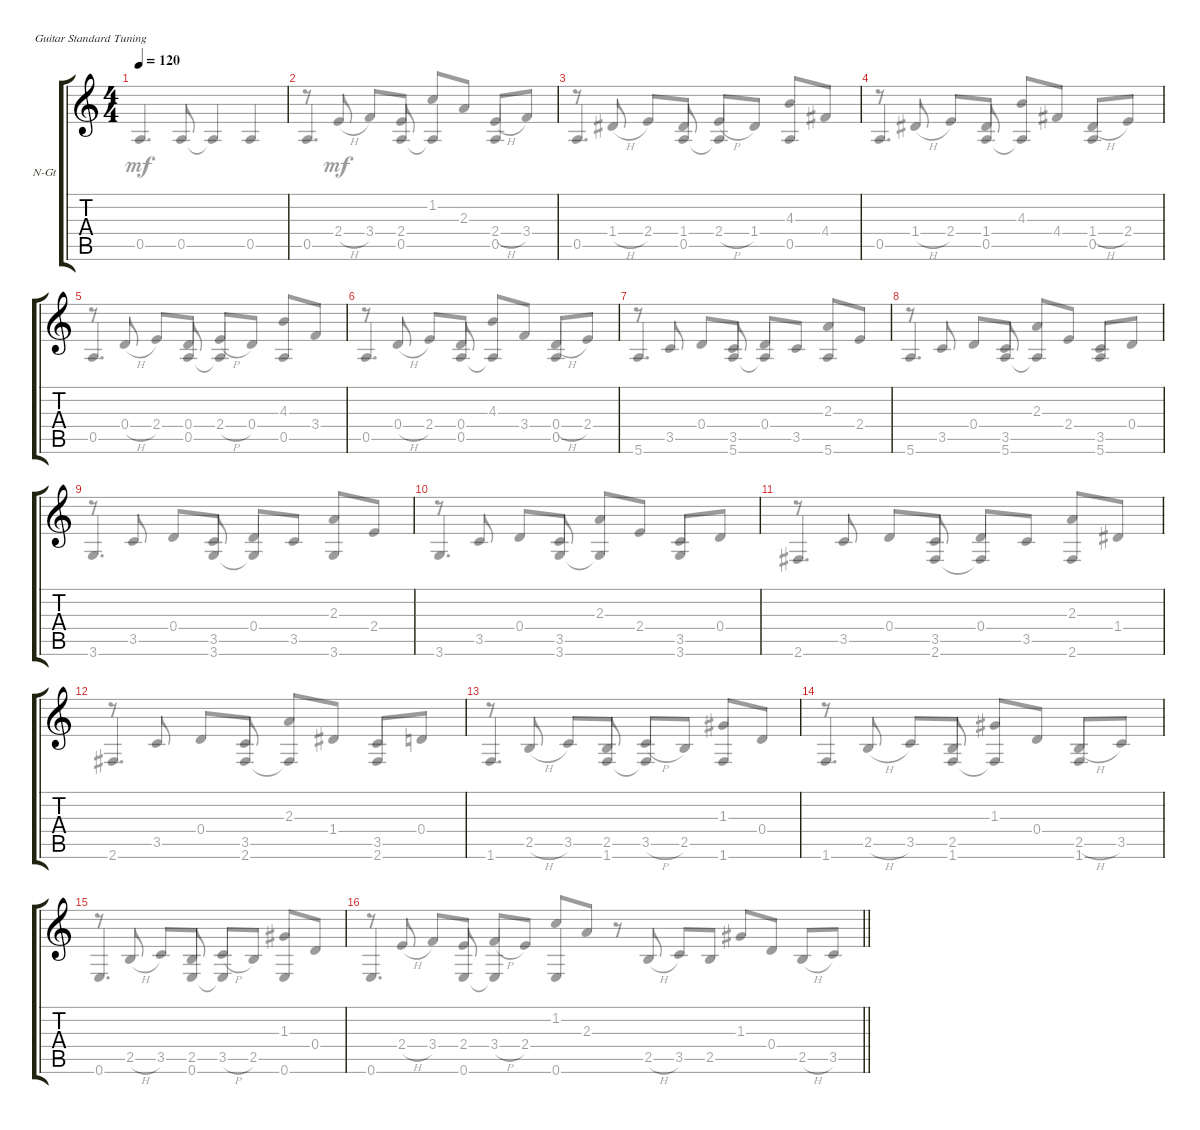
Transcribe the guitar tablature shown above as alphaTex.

\defaultSystemsLayout 4
\bracketExtendMode groupsimilarinstruments
\firstSystemTrackNameOrientation horizontal
\otherSystemsTrackNameOrientation horizontal
\track ("Nylon Guitar" "N-Gt") {instrument acousticguitarsteel}
\staff {score tabs}
\tuning (E4 B3 G3 D3 A2 E2)
\voice
\ts (4 4)
\tempo 120
\clef g2
\scale
1.13871
\ks c
|
\scale
0.930643 |
\scale
0.930643 |
\scale
1.07818 |
\scale
0.960908 |
\scale
0.960908 |
\scale
1.07818 |
\scale
0.960908 |
\scale
0.960908 |
\scale
1.07818 |
\scale
0.960908 |
\scale
0.960908 |
\scale
1.07818 |
\scale
0.960908 |
\scale
0.960908 |
\barLineRight lightlight
\voice
\clef g2
\ottava regular
\simile none
\scale
1.13871
\ks c
r.8{dy mf beam invert} 2.4{h}.8{beam invert} 3.4.8{beam invert} 2.4.8 3.4{h}.8{beam invert} 2.4.8 1.2.8{beam invert} 2.3.8 |
\scale
0.930643 r.8{beam invert} 2.4{h}.8{beam invert} 3.4.8{beam invert} 2.4.8 1.2.8{beam invert} 2.3.8 2.4{h}.8{beam invert} 3.4.8 |
\scale
0.930643 r.8{beam invert} 1.4{h}.8{beam invert} 2.4.8{beam invert} 1.4.8 2.4{h}.8{beam invert} 1.4.8 4.3.8{beam invert} 4.4.8 |
\scale
1.07818 r.8{beam invert} 1.4{h}.8{beam invert} 2.4.8{beam invert} 1.4.8 4.3.8{beam invert} 4.4.8 1.4{h}.8{beam invert} 2.4.8 |
\scale
0.960908 r.8{beam invert} 0.4{h}.8{beam invert} 2.4.8{beam invert} 0.4.8 2.4{h}.8{beam invert} 0.4.8 4.3.8{beam invert} 3.4.8 |
\scale
0.960908 r.8{beam invert} 0.4{h}.8{beam invert} 2.4.8{beam invert} 0.4.8 4.3.8{beam invert} 3.4.8 0.4{h}.8{beam invert} 2.4.8 |
\scale
1.07818 r.8 3.5.8{beam invert} 0.4.8{beam invert} 3.5.8 0.4.8{beam invert} 3.5.8 2.3.8{beam invert} 2.4.8 |
\scale
0.960908 r.8{beam invert} 3.5.8{beam invert} 0.4.8{beam invert} 3.5.8 2.3.8{beam invert} 2.4.8 3.5.8{beam invert} 0.4.8 |
\scale
0.960908 r.8{beam invert} 3.5.8{beam invert} 0.4.8{beam invert} 3.5.8 0.4.8{beam invert} 3.5.8 2.3.8{beam invert} 2.4.8 |
\scale
1.07818 r.8{beam invert} 3.5.8{beam invert} 0.4.8{beam invert} 3.5.8 2.3.8{beam invert} 2.4.8 3.5.8{beam invert} 0.4.8 |
\scale
0.960908 r.8{beam invert} 3.5.8{beam invert} 0.4.8{beam invert} 3.5.8 0.4.8{beam invert} 3.5.8 2.3.8{beam invert} 1.4.8 |
\scale
0.960908 r.8{beam invert} 3.5.8{beam invert} 0.4.8{beam invert} 3.5.8 2.3.8{beam invert} 1.4.8 3.5.8{beam invert} 0.4.8 |
\scale
1.07818 r.8{beam invert} 2.5{h}.8{beam invert} 3.5.8{beam invert} 2.5.8 3.5{h}.8{beam invert} 2.5.8 1.3.8{beam invert} 0.4.8 |
\scale
0.960908 r.8{beam invert} 2.5{h}.8{beam invert} 3.5.8{beam invert} 2.5.8 1.3.8{beam invert} 0.4.8 2.5{h}.8{beam invert} 3.5.8 |
\scale
0.960908 r.8{beam invert} 2.5{h}.8{beam invert} 3.5.8{beam invert} 2.5.8 3.5{h}.8{beam invert} 2.5.8 1.3.8{beam invert} 0.4.8 |
\barLineRight lightlight
r.8{beam invert} 2.5{h}.8{beam invert} 3.5.8{beam invert} 2.5.8 1.3.8{beam invert} 0.4.8 2.5{h}.8{beam invert} 3.5.8
\voice
\clef g2
\ottava regular
\simile none
\scale
1.13871
\ks c
0.5.4{d dy mf beam invert} 0.5.8{beam invert} 0.5{t}.4{beam invert} 0.5.4{beam invert} |
\scale
0.930643 0.5.4{d beam invert} 0.5.8{beam invert} 0.5{t}.4{beam invert} 0.5.4{beam invert} |
\scale
0.930643 0.5.4{d beam invert} 0.5.8{beam invert} 0.5{t}.4{beam invert} 0.5.4{beam invert} |
\scale
1.07818 0.5.4{d beam invert} 0.5.8{beam invert} 0.5{t}.4{beam invert} 0.5.4{beam invert} |
\scale
0.960908 0.5.4{d beam invert} 0.5.8{beam invert} 0.5{t}.4{beam invert} 0.5.4{beam invert} |
\scale
0.960908 0.5.4{d beam invert} 0.5.8{beam invert} 0.5{t}.4{beam invert} 0.5.4{beam invert} |
\scale
1.07818 5.6.4{d beam invert} 5.6.8{beam invert} 5.6{t}.4{beam invert} 5.6.4{beam invert} |
\scale
0.960908 5.6.4{d beam invert} 5.6.8{beam invert} 5.6{t}.4{beam invert} 5.6.4{beam invert} |
\scale
0.960908 3.6.4{d beam invert} 3.6.8{beam invert} 3.6{t}.4{beam invert} 3.6.4{beam invert} |
\scale
1.07818 3.6.4{d beam invert} 3.6.8{beam invert} 3.6{t}.4{beam invert} 3.6.4{beam invert} |
\scale
0.960908 2.6.4{d beam invert} 2.6.8{beam invert} 2.6{t}.4{beam invert} 2.6.4{beam invert} |
\scale
0.960908 2.6.4{d beam invert} 2.6.8{beam invert} 2.6{t}.4{beam invert} 2.6.4{beam invert} |
\scale
1.07818 1.6.4{d beam invert} 1.6.8{beam invert} 1.6{t}.4{beam invert} 1.6.4{beam invert} |
\scale
0.960908 1.6.4{d beam invert} 1.6.8{beam invert} 1.6{t}.4{beam invert} 1.6.4{beam invert} |
\scale
0.960908 0.6.4{d beam invert} 0.6.8{beam invert} 0.6{t}.4{beam invert} 0.6.4{beam invert} |
\barLineRight lightlight
0.6.4{d beam invert} 0.6.8{beam invert} 0.6{t}.4{beam invert} 0.6.4{beam invert}
